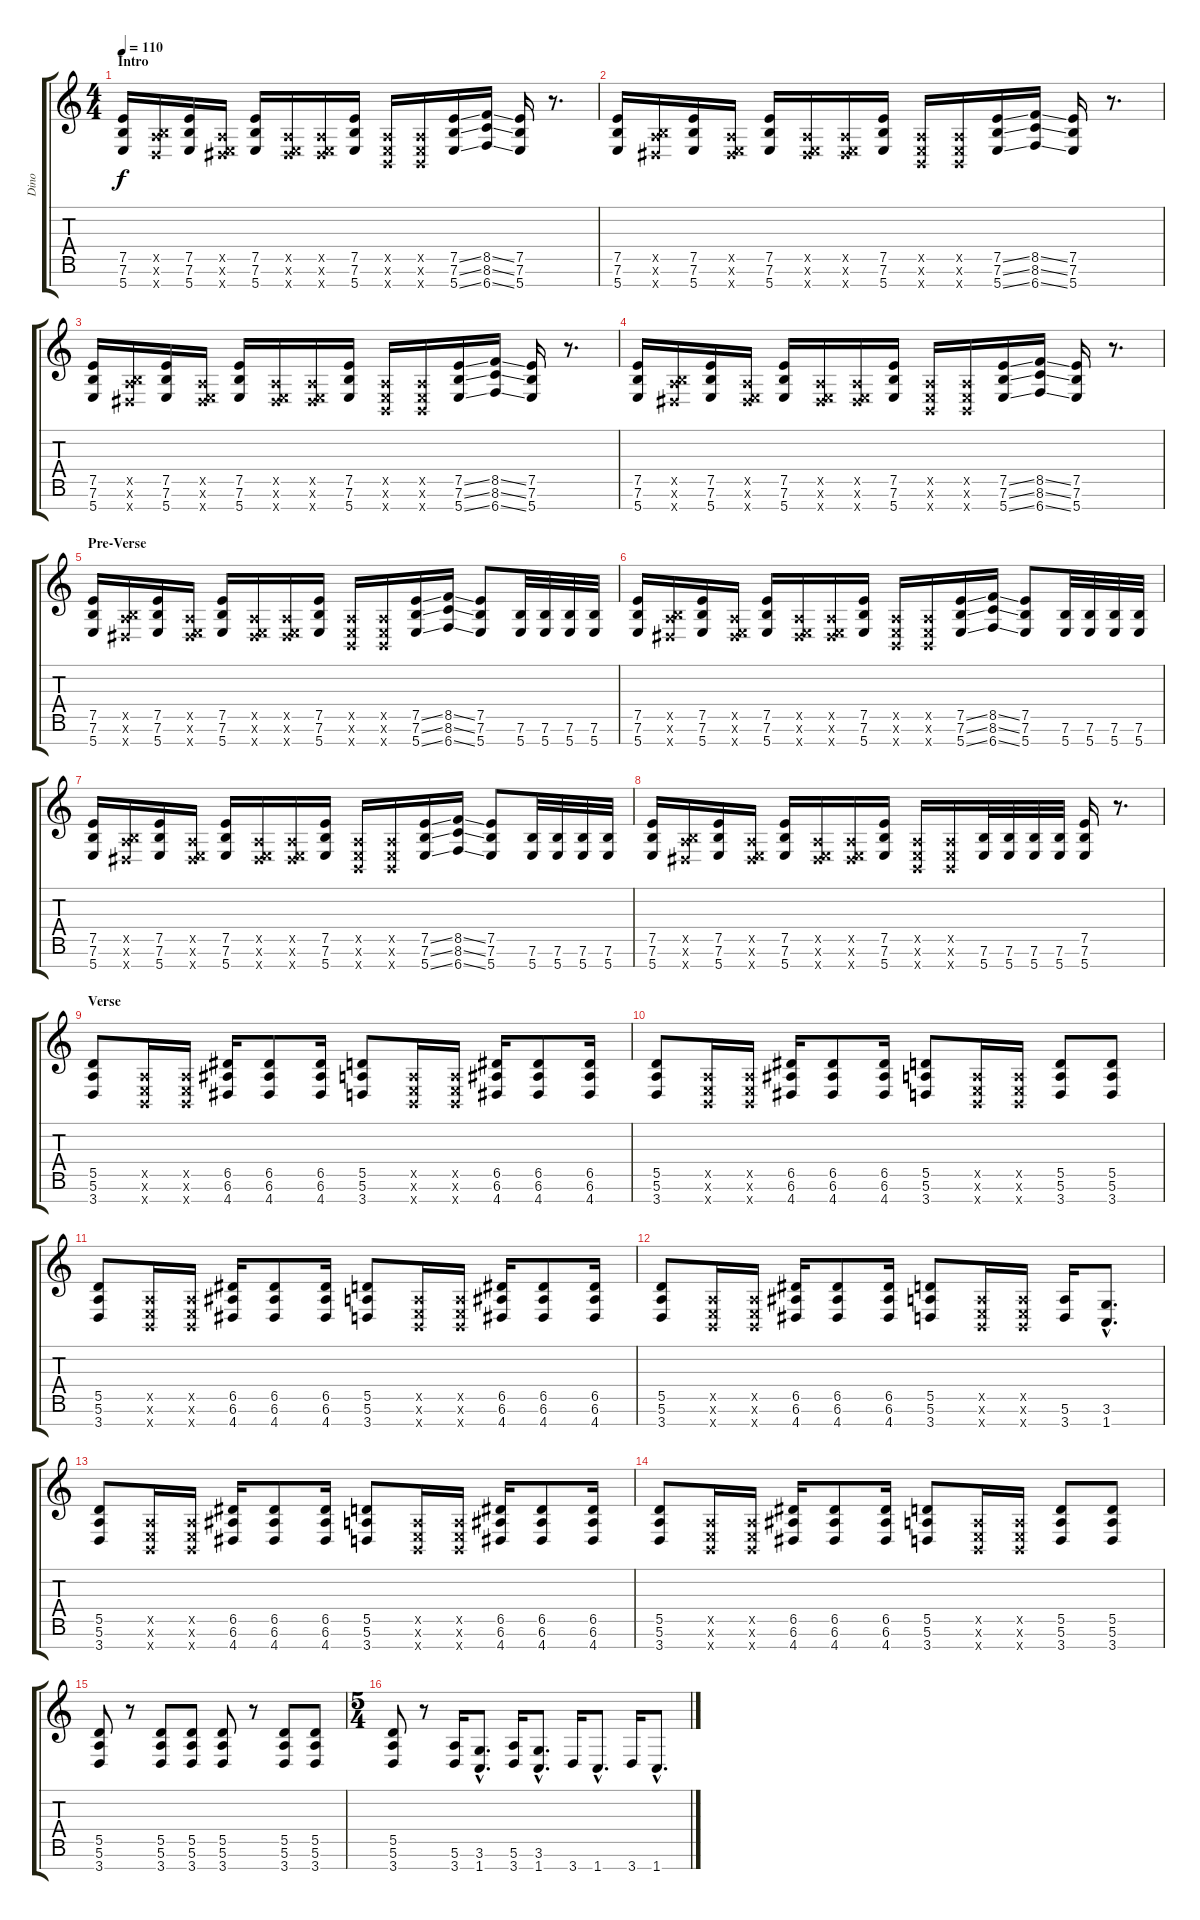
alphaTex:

\track ("Dino" "Dino") {instrument distortionguitar}
\staff {score tabs}
\tuning (E4 B3 G3 D3 A2 E2 B1) {hide}
\ts (4 4)
\section ("" "Intro")
\tempo 110
\clef g2
\ks c
(7.5 7.6 5.7).16{dy f instrument distortionguitar} (0.5{x} 7.6{x} 3.7{x}).16 (7.5 7.6 5.7).16 (0.5{x} 0.6{x} 4.7{x}).16 (7.5 7.6 5.7).16 (0.5{x} 0.6{x} 4.7{x}).16 (0.5{x} 0.6{x} 4.7{x}).16 (7.5 7.6 5.7).16 (0.5{x} 0.6{x} 0.7{x}).16 (0.5{x} 0.6{x} 0.7{x}).16 (7.5{ss} 7.6{ss} 5.7{ss}).16 (8.5{ss} 8.6{ss} 6.7{ss}).16 (7.5 7.6 5.7).16 r.8{d} |
(7.5 7.6 5.7).16 (0.5{x} 7.6{x} 4.7{x}).16 (7.5 7.6 5.7).16 (0.5{x} 0.6{x} 4.7{x}).16 (7.5 7.6 5.7).16 (0.5{x} 0.6{x} 4.7{x}).16 (0.5{x} 0.6{x} 4.7{x}).16 (7.5 7.6 5.7).16 (0.5{x} 0.6{x} 0.7{x}).16 (0.5{x} 0.6{x} 0.7{x}).16 (7.5{ss} 7.6{ss} 5.7{ss}).16 (8.5{ss} 8.6{ss} 6.7{ss}).16 (7.5 7.6 5.7).16 r.8{d} |
(7.5 7.6 5.7).16 (0.5{x} 7.6{x} 4.7{x}).16 (7.5 7.6 5.7).16 (0.5{x} 0.6{x} 4.7{x}).16 (7.5 7.6 5.7).16 (0.5{x} 0.6{x} 4.7{x}).16 (0.5{x} 0.6{x} 4.7{x}).16 (7.5 7.6 5.7).16 (0.5{x} 0.6{x} 0.7{x}).16 (0.5{x} 0.6{x} 0.7{x}).16 (7.5{ss} 7.6{ss} 5.7{ss}).16 (8.5{ss} 8.6{ss} 6.7{ss}).16 (7.5 7.6 5.7).16 r.8{d} |
(7.5 7.6 5.7).16 (0.5{x} 7.6{x} 4.7{x}).16 (7.5 7.6 5.7).16 (0.5{x} 0.6{x} 4.7{x}).16 (7.5 7.6 5.7).16 (0.5{x} 0.6{x} 4.7{x}).16 (0.5{x} 0.6{x} 4.7{x}).16 (7.5 7.6 5.7).16 (0.5{x} 0.6{x} 0.7{x}).16 (0.5{x} 0.6{x} 0.7{x}).16 (7.5{ss} 7.6{ss} 5.7{ss}).16 (8.5{ss} 8.6{ss} 6.7{ss}).16 (7.5 7.6 5.7).16 r.8{d} |
\section ("" "Pre-Verse")
(7.5 7.6 5.7).16 (0.5{x} 7.6{x} 4.7{x}).16 (7.5 7.6 5.7).16 (0.5{x} 0.6{x} 4.7{x}).16 (7.5 7.6 5.7).16 (0.5{x} 0.6{x} 4.7{x}).16 (0.5{x} 0.6{x} 4.7{x}).16 (7.5 7.6 5.7).16 (0.5{x} 0.6{x} 0.7{x}).16 (0.5{x} 0.6{x} 0.7{x}).16 (7.5{ss} 7.6{ss} 5.7{ss}).16 (8.5{ss} 8.6{ss} 6.7{ss}).16 (7.5 7.6 5.7).8 (7.6 5.7).32 (7.6 5.7).32 (7.6 5.7).32 (7.6 5.7).32 |
(7.5 7.6 5.7).16 (0.5{x} 7.6{x} 4.7{x}).16 (7.5 7.6 5.7).16 (0.5{x} 0.6{x} 4.7{x}).16 (7.5 7.6 5.7).16 (0.5{x} 0.6{x} 4.7{x}).16 (0.5{x} 0.6{x} 4.7{x}).16 (7.5 7.6 5.7).16 (0.5{x} 0.6{x} 0.7{x}).16 (0.5{x} 0.6{x} 0.7{x}).16 (7.5{ss} 7.6{ss} 5.7{ss}).16 (8.5{ss} 8.6{ss} 6.7{ss}).16 (7.5 7.6 5.7).8 (7.6 5.7).32 (7.6 5.7).32 (7.6 5.7).32 (7.6 5.7).32 |
(7.5 7.6 5.7).16 (0.5{x} 7.6{x} 4.7{x}).16 (7.5 7.6 5.7).16 (0.5{x} 0.6{x} 4.7{x}).16 (7.5 7.6 5.7).16 (0.5{x} 0.6{x} 4.7{x}).16 (0.5{x} 0.6{x} 4.7{x}).16 (7.5 7.6 5.7).16 (0.5{x} 0.6{x} 0.7{x}).16 (0.5{x} 0.6{x} 0.7{x}).16 (7.5{ss} 7.6{ss} 5.7{ss}).16 (8.5{ss} 8.6{ss} 6.7{ss}).16 (7.5 7.6 5.7).8 (7.6 5.7).32 (7.6 5.7).32 (7.6 5.7).32 (7.6 5.7).32 |
(7.5 7.6 5.7).16 (0.5{x} 7.6{x} 4.7{x}).16 (7.5 7.6 5.7).16 (0.5{x} 0.6{x} 4.7{x}).16 (7.5 7.6 5.7).16 (0.5{x} 0.6{x} 4.7{x}).16 (0.5{x} 0.6{x} 4.7{x}).16 (7.5 7.6 5.7).16 (0.5{x} 0.6{x} 0.7{x}).16 (0.5{x} 0.6{x} 0.7{x}).16 (7.6 5.7).32 (7.6 5.7).32 (7.6 5.7).32 (7.6 5.7).32 (7.5 7.6 5.7).16 r.8{d} |
\section ("" "Verse")
(5.5 5.6 3.7).8 (0.5{x} 0.6{x} 0.7{x}).16 (0.5{x} 0.6{x} 0.7{x}).16 (6.5 6.6 4.7).16 (6.5 6.6 4.7).8 (6.5 6.6 4.7).16 (5.5 5.6 3.7).8 (0.5{x} 0.6{x} 0.7{x}).16 (0.5{x} 0.6{x} 0.7{x}).16 (6.5 6.6 4.7).16 (6.5 6.6 4.7).8 (6.5 6.6 4.7).16 |
(5.5 5.6 3.7).8 (0.5{x} 0.6{x} 0.7{x}).16 (0.5{x} 0.6{x} 0.7{x}).16 (6.5 6.6 4.7).16 (6.5 6.6 4.7).8 (6.5 6.6 4.7).16 (5.5 5.6 3.7).8 (0.5{x} 0.6{x} 0.7{x}).16 (0.5{x} 0.6{x} 0.7{x}).16 (5.5 5.6 3.7).8 (5.5 5.6 3.7).8 |
(5.5 5.6 3.7).8 (0.5{x} 0.6{x} 0.7{x}).16 (0.5{x} 0.6{x} 0.7{x}).16 (6.5 6.6 4.7).16 (6.5 6.6 4.7).8 (6.5 6.6 4.7).16 (5.5 5.6 3.7).8 (0.5{x} 0.6{x} 0.7{x}).16 (0.5{x} 0.6{x} 0.7{x}).16 (6.5 6.6 4.7).16 (6.5 6.6 4.7).8 (6.5 6.6 4.7).16 |
(5.5 5.6 3.7).8 (0.5{x} 0.6{x} 0.7{x}).16 (0.5{x} 0.6{x} 0.7{x}).16 (6.5 6.6 4.7).16 (6.5 6.6 4.7).8 (6.5 6.6 4.7).16 (5.5 5.6 3.7).8 (0.5{x} 0.6{x} 0.7{x}).16 (0.5{x} 0.6{x} 0.7{x}).16 (5.6 3.7).16 (3.6{hac} 1.7{hac}).8{d} |
(5.5 5.6 3.7).8 (0.5{x} 0.6{x} 0.7{x}).16 (0.5{x} 0.6{x} 0.7{x}).16 (6.5 6.6 4.7).16 (6.5 6.6 4.7).8 (6.5 6.6 4.7).16 (5.5 5.6 3.7).8 (0.5{x} 0.6{x} 0.7{x}).16 (0.5{x} 0.6{x} 0.7{x}).16 (6.5 6.6 4.7).16 (6.5 6.6 4.7).8 (6.5 6.6 4.7).16 |
(5.5 5.6 3.7).8 (0.5{x} 0.6{x} 0.7{x}).16 (0.5{x} 0.6{x} 0.7{x}).16 (6.5 6.6 4.7).16 (6.5 6.6 4.7).8 (6.5 6.6 4.7).16 (5.5 5.6 3.7).8 (0.5{x} 0.6{x} 0.7{x}).16 (0.5{x} 0.6{x} 0.7{x}).16 (5.5 5.6 3.7).8 (5.5 5.6 3.7).8 |
(5.5 5.6 3.7).8 r.8 (5.5 5.6 3.7).8 (5.5 5.6 3.7).8 (5.5 5.6 3.7).8 r.8 (5.5 5.6 3.7).8 (5.5 5.6 3.7).8 |
\ts (5 4)
(5.5 5.6 3.7).8 r.8 (5.6 3.7).16 (3.6{hac} 1.7{hac}).8{d} (5.6 3.7).16 (3.6{hac} 1.7{hac}).8{d} 3.7.16 1.7{hac}.8{d} 3.7.16 1.7{hac}.8{d}
